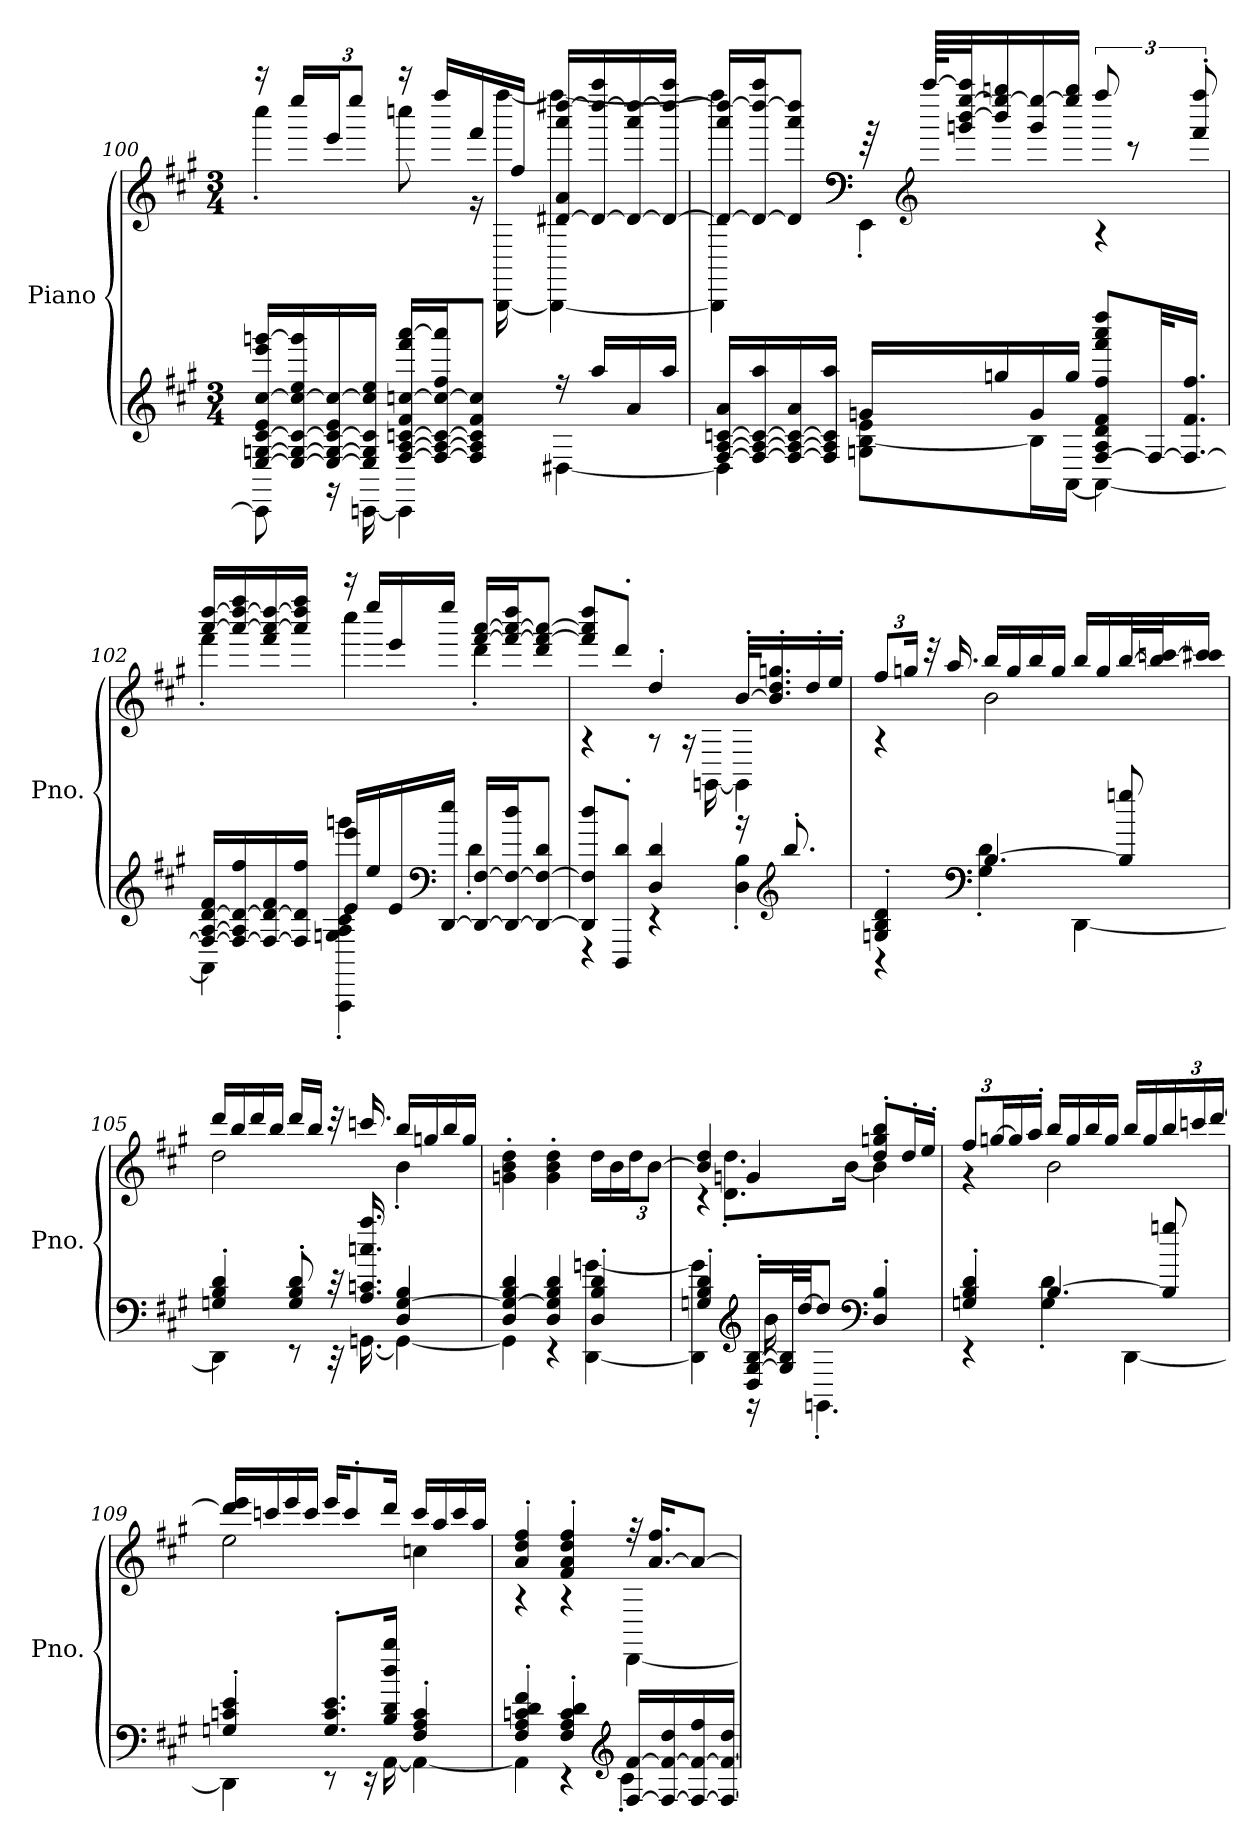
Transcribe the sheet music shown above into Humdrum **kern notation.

**kern	**kern
*part1	*part1
*staff2	*staff1
*I"Piano	*
*I'Pno.	*
*clefG2	*clefG2
*k[f#c#g#]	*k[f#c#g#]
*M3/4	*M3/4
=100	=100
*^	*^
[16E/ [16Gn/ [16c#/ 16e/ [16cc#/ 16eee/ [16gggn/LL	8CC#\]	16r	4cccc#'\
16E/_ 16G/_ 16c#/_ 16cc#/_ 16ee/ 16ggg/]	.	16eeee/LL	.
*	*	*Xbrackettup	*
16E/_ 16G/_ 16c#/_ 16e/ 16cc#/_	16r	24eee/J	.
.	.	12eeee/J	.
16E/] 16G/] 16c#/] 16cc#/] 16ee/JJ	[16CCn\	.	.
[16F#/ [16A/ [16cn/ 16f#/ [16ccn/ 16fff#/ [16aaa/LL	4CC\]	16r	8ccccn\
16F#/_ 16A/_ 16c/_ 16cc/_ 16ff#/ 16aaa/]J	.	16ffff#/LL	.
8F#/] 8A/] 8c/] 8f#/ 8cc/]J	.	16fff#/	16r
.	.	16ff#/JJ	[16BBB\ [16ffff#\
16r	[4D#X\	[16d#X/ 16a/ 16aaa/ [16dddd#X/LL	4BBB\_ 4ffff#\_
16aa/LL	.	16d#/_ 16dddd#/_ 16aaaa/	.
16a/	.	16d#/_ 16aaa/ 16dddd#/_	.
16aa/JJ	.	16d#/_ 16dddd#/_ 16aaaa/JJ	.
!!LO:PB:g=z	!!
=101	=101	=101	=101
[16F#/ [16A/ [16cn/ 16a/LL	4D#\]	16d#/_ 16aaa/ 16dddd#/_LL	4BBB\] 4ffff#\]
16F#/_ 16A/_ 16c/_ 16aa/	.	16d#/_ 16dddd#/_ 16aaaa/J	.
16F#/_ 16A/_ 16c/_ 16a/	.	8d#/] 8aaa/ 8dddd#/]J	.
16F#/] 16A/] 16c/] 16aa/JJ	.	.	.
*	*	*clefF4	*
16gn/LL	8Gn\ [8B\ 8e\L	64r	4EE'\
*	*	*clefG2	*
.	.	[64aaaa/KLLL	.
.	.	32gggn/ [32bbb/ [32eeee/ 32aaaa/]J	.
16ggn/	.	16bbb/] 16eeee/_ 16ggggn/	.
16g/	16B\L]	16ggg/ 16eeee/_	.
16gg/JJ	[16AA\JJ	16eeee/] 16gggg/JJ	.
*	*	*brackettup	*
[8F#/ 8A/ 8d/ 8f#/ 8ff#/ 8fff#/ 8aaa/ 8dddd/L	4AA\_	12ffff#/	4r
.	.	12r	.
32F#/KL_	.	.	.
16.F#/_ 16.f#/ 16.ff#/JJ	.	.	.
.	.	12fff#/' 12ffff#/'	.
=102	=102	=102	=102
16F#/_ [16A/ [16d/ 16f#/LL	4AA\]	[16aaa/ [16dddd/LL	4fff#'\
16F#/_ 16A/] 16d/_ 16ff#/	.	16aaa/_ 16dddd/_ 16ffff#/	.
16F#/_ 16d/_ 16f#/	.	16fff#/ 16aaa/_ 16dddd/_	.
16F#/] 16d/] 16ff#/JJ	.	16aaa/] 16dddd/] 16ffff#/JJ	.
16e/ 16eee/LL	4AAA\' 4Gn\' 4A\' 4c#\' 4gggn\'	16r	4cccc#\
16ee/	.	16eeee/LL	.
16e/	.	16eee/	.
*clefF4	*	*	*
[16DD/ 16ee/JJ	.	16eeee/JJ	.
16DD/_ [16F#/LL	4d'\	[16fff#/ [16aaa/LL	4ddd'\
16DD/_ 16F#/_ 16dd/J	.	16fff#/_ 16aaa/_ 16dddd/J	.
8DD/_ 8F#/_ 8d/J	.	8ddd/ 8fff#/_ 8aaa/_J	.
!!LO:LB:g=z	!!
=103	=103	=103	=103
8DD/] 8F#/] 8dd/L	4r	8fff#/] 8aaa/] 8dddd/L	4r
8DDD/' 8d/'J	.	8ddd'/J	.
4D/ 4d/	4r	4dd'/	8r
.	.	.	16r
.	.	.	[16GGn\
16r	4D\' 4B\'	[32b'/KLL	4GG\]
.	.	16.b/]' 16.dd/' 16.ggn/'	.
*clefG2	*	*	*
8.bb'/	.	.	.
.	.	16dd'/	.
.	.	16ee'/JJ	.
=104	=104	=104	=104
*	*	*Xbrackettup	*
4Gn/' 4B/' 4d/'	4r	12ff#/L	4r
.	.	24ggn/Jk	.
.	.	32r	.
.	.	16.aa/	.
*clefF4	*	*	*
[4.B/	4G\' 4d\'	16bb/LL	2b\
.	.	16gg/	.
.	.	16bb/	.
.	.	16gg/JJ	.
.	[4DD\	16bb/LL	.
.	.	16gg/	.
8B/] 8ggn/	.	[32bb/L	.
.	.	32bb/] [32cccn/J	.
.	.	16ccc/] 16ccc#X/JJ	.
=105	=105	=105	=105
4Gn/' 4B/' 4d/'	4DD\]	16ddd/LL	2dd\
.	.	16bb/	.
.	.	16ddd/	.
.	.	16bb/JJ	.
8G/' 8B/' 8d/'	8r	16ddd/LL	.
.	.	16bb/JJ	.
32r	32r	32r	.
16.A/ 16.cn/ 16.ccn/ 16.aa/	[16.GGn\	16.cccn/	.
4D/ [4G/ 4B/	4GG\_	16bb/LL	4b'\
.	.	16ggn/	.
.	.	16bb/	.
.	.	16gg/JJ	.
*	*	*v	*v
!!LO:LB:g=z
=106	=106	=106
4D/ 4G/_ 4B/ 4d/	4GG\]	4gn\' 4b\' 4dd\'
4D/ 4G/] 4B/ 4d/	4r	4g\' 4b\' 4dd\'
4D/' 4B/' 4d/'	[4DD\ [4gn\	16dd\LL
.	.	16b\
.	.	24dd\J
.	.	[12b\J
=107	=107	=107
*	*	*^
4Gn/' 4B/' 4d/'	4DD\] 4g\]	4b/] 4dd/	4r
*clefG2	*	*	*
16D/' [16G/' [16B/'LL	16r	4gn/	8.d\' 8.dd\'L
32G/] 32B/]L	16b\	.	.
[32dd/JJ	.	.	.
8dd/J]	4.GGn'\	.	.
.	.	.	[16b\Jk
*clefF4	*	*	*
4D/' 4B/'	.	8dd/' 8ggn/' 8bb/'L	4b\]
.	.	16dd'/L	.
.	.	16ee'/JJ	.
=108	=108	=108	=108
4Gn/' 4B/' 4d/'	4r	12ff#/L	4r
.	.	[24ggn/L	.
.	.	16gg/]	.
.	.	16aa'/JJ	.
[4.B/	4G\' 4d\'	16bb/LL	2b\
.	.	16gg/	.
.	.	16bb/	.
.	.	16gg/JJ	.
.	[4DD\	16bb/LL	.
.	.	16gg/	.
8B/] 8ggn/	.	24bb/	.
.	.	24cccn/	.
.	.	[24ddd/JJ	.
!!LO:PB:g=z	!!
=109	=109	=109	=109
4Gn/' 4cn/' 4e/'	4DD\]	16ddd/] 16eee/LL	2ee\
.	.	16cccn/	.
.	.	16eee/	.
.	.	16ccc/JJ	.
8.G/' 8.c/' 8.e/'L	8r	16eee/KL	.
.	.	8ccc'/	.
.	16r	.	.
16B/ 16d/ 16dd/ 16bb/Jk	[16AA\	16ddd/Jk	.
4F#/' 4A/' 4c/'	4AA\_	16ccc/LL	4ccn\
.	.	16aa/	.
.	.	16ccc/	.
.	.	16aa/JJ	.
=110	=110	=110	=110
4F#/' 4A/' 4cn/' 4d/' 4f#/'	4AA\]	4a/' 4dd/' 4ff#/'	4r
4F#/' 4A/' 4c/' 4d/'	4r	4f#/' 4a/' 4dd/' 4ff#/'	4r
*clefG2	*	*	*
[16F#/ [16f#/LL	4c'\	32r	[4DD\
.	.	[16.a/ 16.ff#/KL	.
16F#/_ 16f#/_ 16dd/	.	.	.
16F#/_ 16f#/_ 16ff#/	.	8a/J_	.
16F#/_ 16f#/_ 16dd/JJ	.	.	.
*v	*v	*	*
*	*v	*v
=	=
*-	*-
